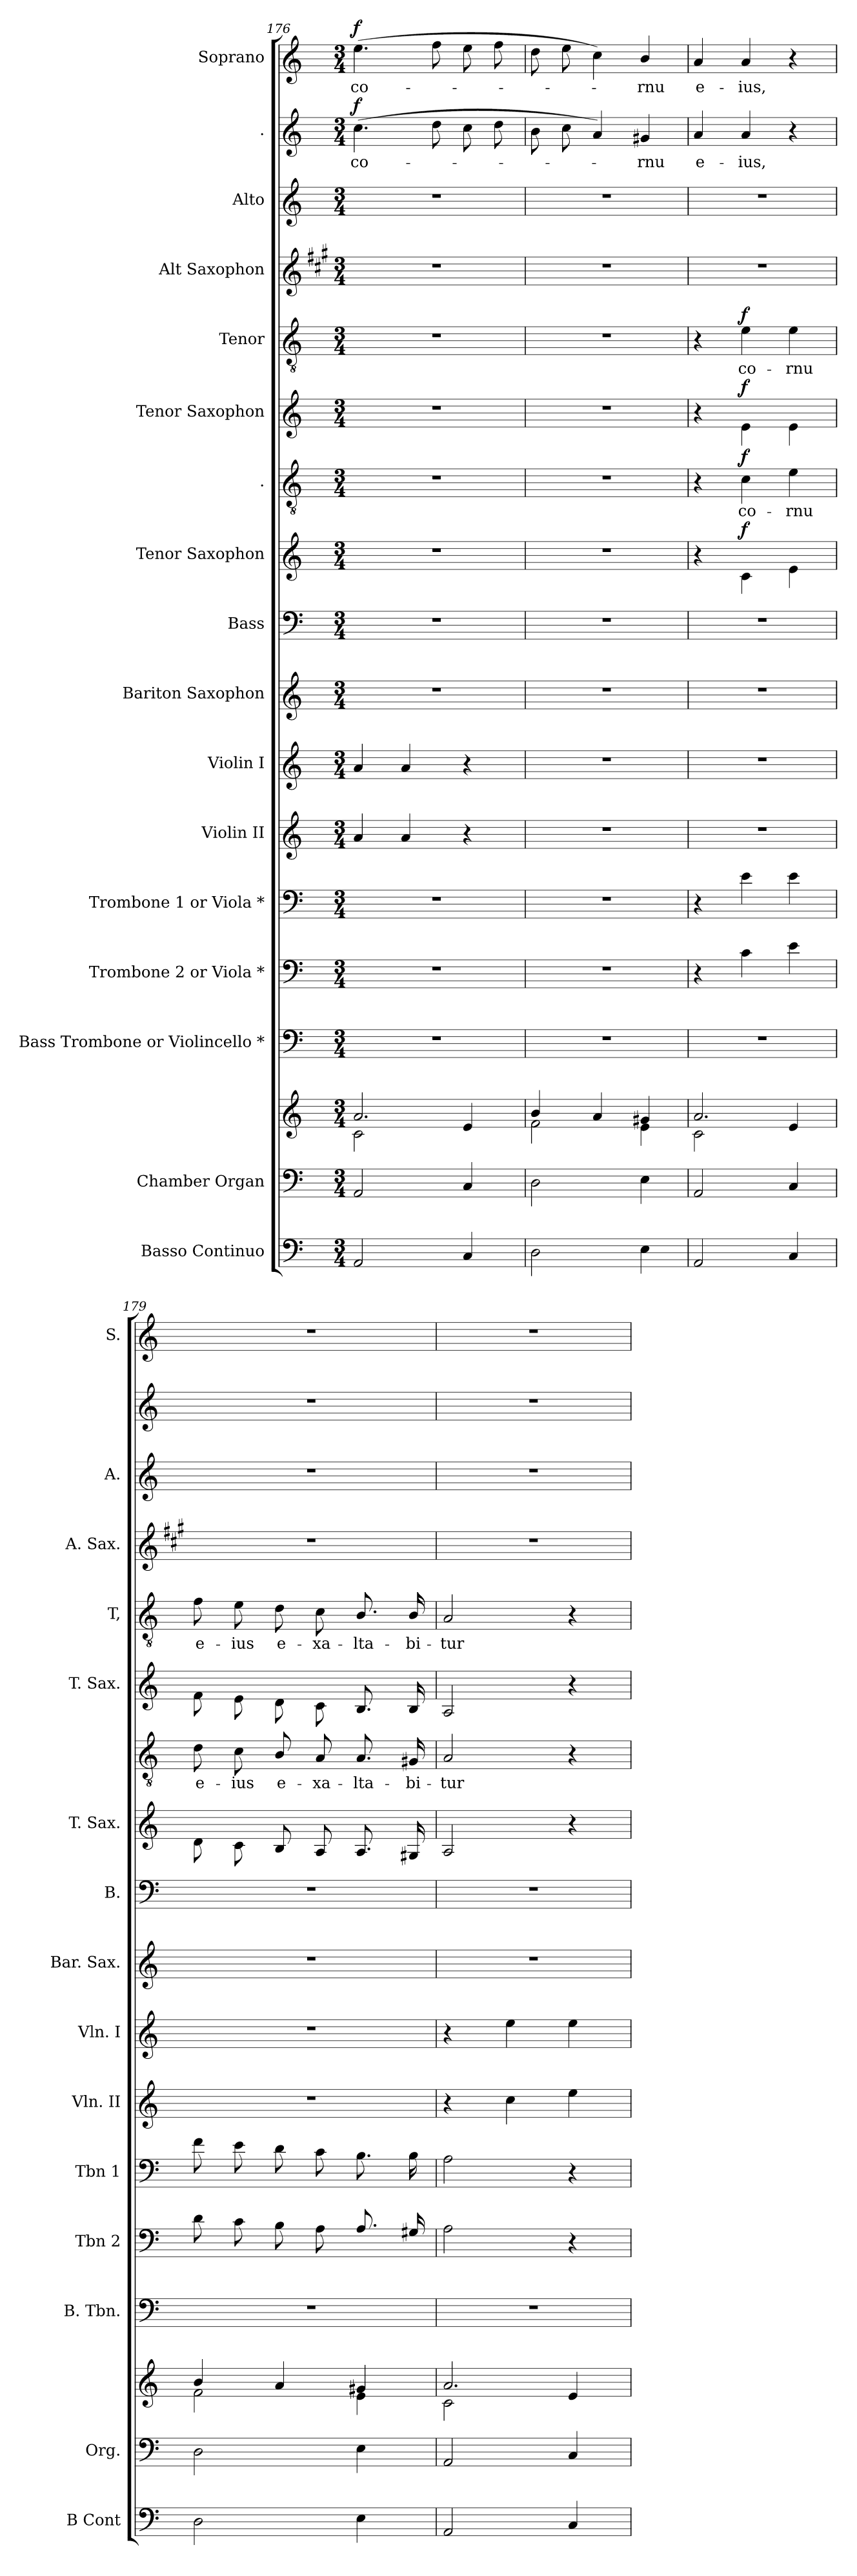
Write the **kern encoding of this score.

**kern	**kern	**kern	**kern	**kern	**kern	**kern	**kern	**kern	**kern	**kern	**dynam	**kern	**text	**dynam	**kern	**dynam	**kern	**text	**dynam	**kern	**kern	**kern	**text	**dynam	**kern	**text	**dynam
*part17	*part16	*part16	*part15	*part14	*part13	*part12	*part11	*part10	*part9	*part8	*part8	*part7	*part7	*part7	*part6	*part6	*part5	*part5	*part5	*part4	*part3	*part2	*part2	*part2	*part1	*part1	*part1
*staff18	*staff17	*staff16	*staff15	*staff14	*staff13	*staff12	*staff11	*staff10	*staff9	*staff8	*staff8	*staff7	*staff7	*staff7	*staff6	*staff6	*staff5	*staff5	*staff5	*staff4	*staff3	*staff2	*staff2	*staff2	*staff1	*staff1	*staff1
*I"Basso  Continuo	*I"Chamber  Organ	*	*I"Bass Trombone or Violincello *	*I"Trombone 2 or Viola *	*I"Trombone 1 or Viola *	*I"Violin II	*I"Violin I	*I"Bariton Saxophon	*I"Bass	*I"Tenor Saxophon	*	*I".	*	*	*I"Tenor Saxophon	*	*I"Tenor	*	*	*I"Alt Saxophon	*I"Alto	*I".	*	*	*I"Soprano	*	*
*I'B Cont	*I'Org.	*	*I'B. Tbn.	*I'Tbn 2	*I'Tbn 1	*I'Vln. II	*I'Vln. I	*I'Bar. Sax.	*I'B.	*I'T. Sax.	*	*	*	*	*I'T. Sax.	*	*I'T,	*	*	*I'A. Sax.	*I'A.	*	*	*	*I'S.	*	*
!!LO:PB:g=z
*clefF4	*clefF4	*clefG2	*clefF4	*clefF4	*clefF4	*clefG2	*clefG2	*clefG2	*clefF4	*clefG2	*	*clefGv2	*	*	*clefG2	*	*clefGv2	*	*	*clefG2	*clefG2	*clefG2	*	*	*clefG2	*	*
*ITrd7c12	*	*	*	*	*	*	*	*ITrd12c21	*	*ITrd8c14	*	*ITrd7c12	*	*	*ITrd8c14	*	*ITrd7c12	*	*	*ITrd5c9	*	*	*	*	*	*	*
*k[]	*k[]	*k[]	*k[]	*k[]	*k[]	*k[]	*k[]	*k[]	*k[]	*k[]	*	*k[]	*	*	*k[]	*	*k[]	*	*	*k[]	*k[]	*k[]	*	*	*k[]	*	*
*M3/4	*M3/4	*M3/4	*M3/4	*M3/4	*M3/4	*M3/4	*M3/4	*M3/4	*M3/4	*M3/4	*	*M3/4	*	*	*M3/4	*	*M3/4	*	*	*M3/4	*M3/4	*M3/4	*	*	*M3/4	*	*
=176	=176	=176	=176	=176	=176	=176	=176	=176	=176	=176	=176	=176	=176	=176	=176	=176	=176	=176	=176	=176	=176	=176	=176	=176	=176	=176	=176
*	*	*^	*	*	*	*	*	*	*	*	*	*	*	*	*	*	*	*	*	*	*	*	*	*	*	*	*
!	!	!	!	!	!	!	!	!	!	!	!	!	!	!	!	!	!	!	!	!	!	!	!	!LO:LY:b	!LO:DY:a	!	!LO:LY:b	!LO:DY:a
2AAA/	2AA/	2.a/	2c\	2.r	2.r	2.r	4a/	4a/	2.r	2.r	2.r	.	2.r	.	.	2.r	.	2.r	.	.	2.r	2.r	(4.cc\	co-	f	(4.ee\	co-	f
.	.	.	.	.	.	.	4a/	4a/	.	.	.	.	.	.	.	.	.	.	.	.	.	.	.	.	.	.	.	.
.	.	.	.	.	.	.	.	.	.	.	.	.	.	.	.	.	.	.	.	.	.	.	8dd\	.	.	8ff\	.	.
4CC/	4C/	.	4e/	.	.	.	4r	4r	.	.	.	.	.	.	.	.	.	.	.	.	.	.	8cc\	.	.	8ee\	.	.
.	.	.	.	.	.	.	.	.	.	.	.	.	.	.	.	.	.	.	.	.	.	.	8dd\	.	.	8ff\	.	.
=177	=177	=177	=177	=177	=177	=177	=177	=177	=177	=177	=177	=177	=177	=177	=177	=177	=177	=177	=177	=177	=177	=177	=177	=177	=177	=177	=177	=177
2DD\	2D\	4b/	2f\	2.r	2.r	2.r	2.r	2.r	2.r	2.r	2.r	.	2.r	.	.	2.r	.	2.r	.	.	2.r	2.r	8b\	.	.	8dd\	.	.
.	.	.	.	.	.	.	.	.	.	.	.	.	.	.	.	.	.	.	.	.	.	.	8cc\	.	.	8ee\	.	.
.	.	4a/	.	.	.	.	.	.	.	.	.	.	.	.	.	.	.	.	.	.	.	.	4a/)	.	.	4cc\)	.	.
!	!	!	!	!	!	!	!	!	!	!	!	!	!	!	!	!	!	!	!	!	!	!	!	!LO:LY:b	!	!	!LO:LY:b	!
4EE\	4E\	4g#X/	4e\	.	.	.	.	.	.	.	.	.	.	.	.	.	.	.	.	.	.	.	4g#X/	-rnu	.	4b/	-rnu	.
=178	=178	=178	=178	=178	=178	=178	=178	=178	=178	=178	=178	=178	=178	=178	=178	=178	=178	=178	=178	=178	=178	=178	=178	=178	=178	=178	=178	=178
!	!	!	!	!	!	!	!	!	!	!	!	!	!	!	!	!	!	!	!	!	!	!	!	!LO:LY:b	!	!	!LO:LY:b	!
2AAA/	2AA/	2.a/	2c\	2.r	4r	4r	2.r	2.r	2.r	2.r	4r	.	4r	.	.	4r	.	4r	.	.	2.r	2.r	4a/	e-	.	4a/	e-	.
!	!	!	!	!	!	!	!	!	!	!	!	!LO:DY:a	!	!LO:LY:b	!LO:DY:a	!	!LO:DY:a	!	!LO:LY:b	!LO:DY:a	!	!	!	!LO:LY:b	!	!	!LO:LY:b	!
.	.	.	.	.	4c\	4e\	.	.	.	.	4C\	f	4C\	co-	f	4E\	f	4E\	co-	f	.	.	4a/	-ius,	.	4a/	-ius,	.
!	!	!	!	!	!	!	!	!	!	!	!	!	!	!LO:LY:b	!	!	!	!	!LO:LY:b	!	!	!	!	!	!	!	!	!
4CC/	4C/	.	4e/	.	4e\	4e\	.	.	.	.	4E\	.	4E\	-rnu	.	4E\	.	4E\	-rnu	.	.	.	4r	.	.	4r	.	.
=179	=179	=179	=179	=179	=179	=179	=179	=179	=179	=179	=179	=179	=179	=179	=179	=179	=179	=179	=179	=179	=179	=179	=179	=179	=179	=179	=179	=179
!	!	!	!	!	!	!	!	!	!	!	!	!	!	!LO:LY:b	!	!	!	!	!LO:LY:b	!	!	!	!	!	!	!	!	!
2DD\	2D\	4b/	2f\	2.r	8d\	8f\	2.r	2.r	2.r	2.r	8D\	.	8D\	e-	.	8F\	.	8F\	e-	.	2.r	2.r	2.r	.	.	2.r	.	.
!	!	!	!	!	!	!	!	!	!	!	!	!	!	!LO:LY:b	!	!	!	!	!LO:LY:b	!	!	!	!	!	!	!	!	!
.	.	.	.	.	8c\	8e\	.	.	.	.	8C\	.	8C\	-ius	.	8E\	.	8E\	-ius	.	.	.	.	.	.	.	.	.
!	!	!	!	!	!	!	!	!	!	!	!	!	!	!LO:LY:b	!	!	!	!	!LO:LY:b	!	!	!	!	!	!	!	!	!
.	.	4a/	.	.	8B\	8d\	.	.	.	.	8BB/	.	8BB/	e-	.	8D\	.	8D\	e-	.	.	.	.	.	.	.	.	.
!	!	!	!	!	!	!	!	!	!	!	!	!	!	!LO:LY:b	!	!	!	!	!LO:LY:b	!	!	!	!	!	!	!	!	!
.	.	.	.	.	8A\	8c\	.	.	.	.	8AA/	.	8AA/	-xa-	.	8C\	.	8C\	-xa-	.	.	.	.	.	.	.	.	.
!	!	!	!	!	!	!	!	!	!	!	!	!	!	!LO:LY:b	!	!	!	!	!LO:LY:b	!	!	!	!	!	!	!	!	!
4EE\	4E\	4g#X/	4e\	.	8.A/	8.B\	.	.	.	.	8.AA/	.	8.AA/	-lta-	.	8.BB/	.	8.BB/	-lta-	.	.	.	.	.	.	.	.	.
!	!	!	!	!	!	!	!	!	!	!	!	!	!	!LO:LY:b	!	!	!	!	!LO:LY:b	!	!	!	!	!	!	!	!	!
.	.	.	.	.	16G#X/	16B\	.	.	.	.	16GG#X/	.	16GG#X/	-bi-	.	16BB/	.	16BB/	-bi-	.	.	.	.	.	.	.	.	.
=180	=180	=180	=180	=180	=180	=180	=180	=180	=180	=180	=180	=180	=180	=180	=180	=180	=180	=180	=180	=180	=180	=180	=180	=180	=180	=180	=180	=180
!	!	!	!	!	!	!	!	!	!	!	!	!	!	!LO:LY:b	!	!	!	!	!LO:LY:b	!	!	!	!	!	!	!	!	!
2AAA/	2AA/	2.a/	2c\	2.r	2A\	2A\	4r	4r	2.r	2.r	2AA/	.	2AA/	-tur	.	2AA/	.	2AA/	-tur	.	2.r	2.r	2.r	.	.	2.r	.	.
.	.	.	.	.	.	.	4cc\	4ee\	.	.	.	.	.	.	.	.	.	.	.	.	.	.	.	.	.	.	.	.
4CC/	4C/	.	4e/	.	4r	4r	4ee\	4ee\	.	.	4r	.	4r	.	.	4r	.	4r	.	.	.	.	.	.	.	.	.	.
*	*	*v	*v	*	*	*	*	*	*	*	*	*	*	*	*	*	*	*	*	*	*	*	*	*	*	*	*	*
=	=	=	=	=	=	=	=	=	=	=	=	=	=	=	=	=	=	=	=	=	=	=	=	=	=	=	=
*-	*-	*-	*-	*-	*-	*-	*-	*-	*-	*-	*-	*-	*-	*-	*-	*-	*-	*-	*-	*-	*-	*-	*-	*-	*-	*-	*-
